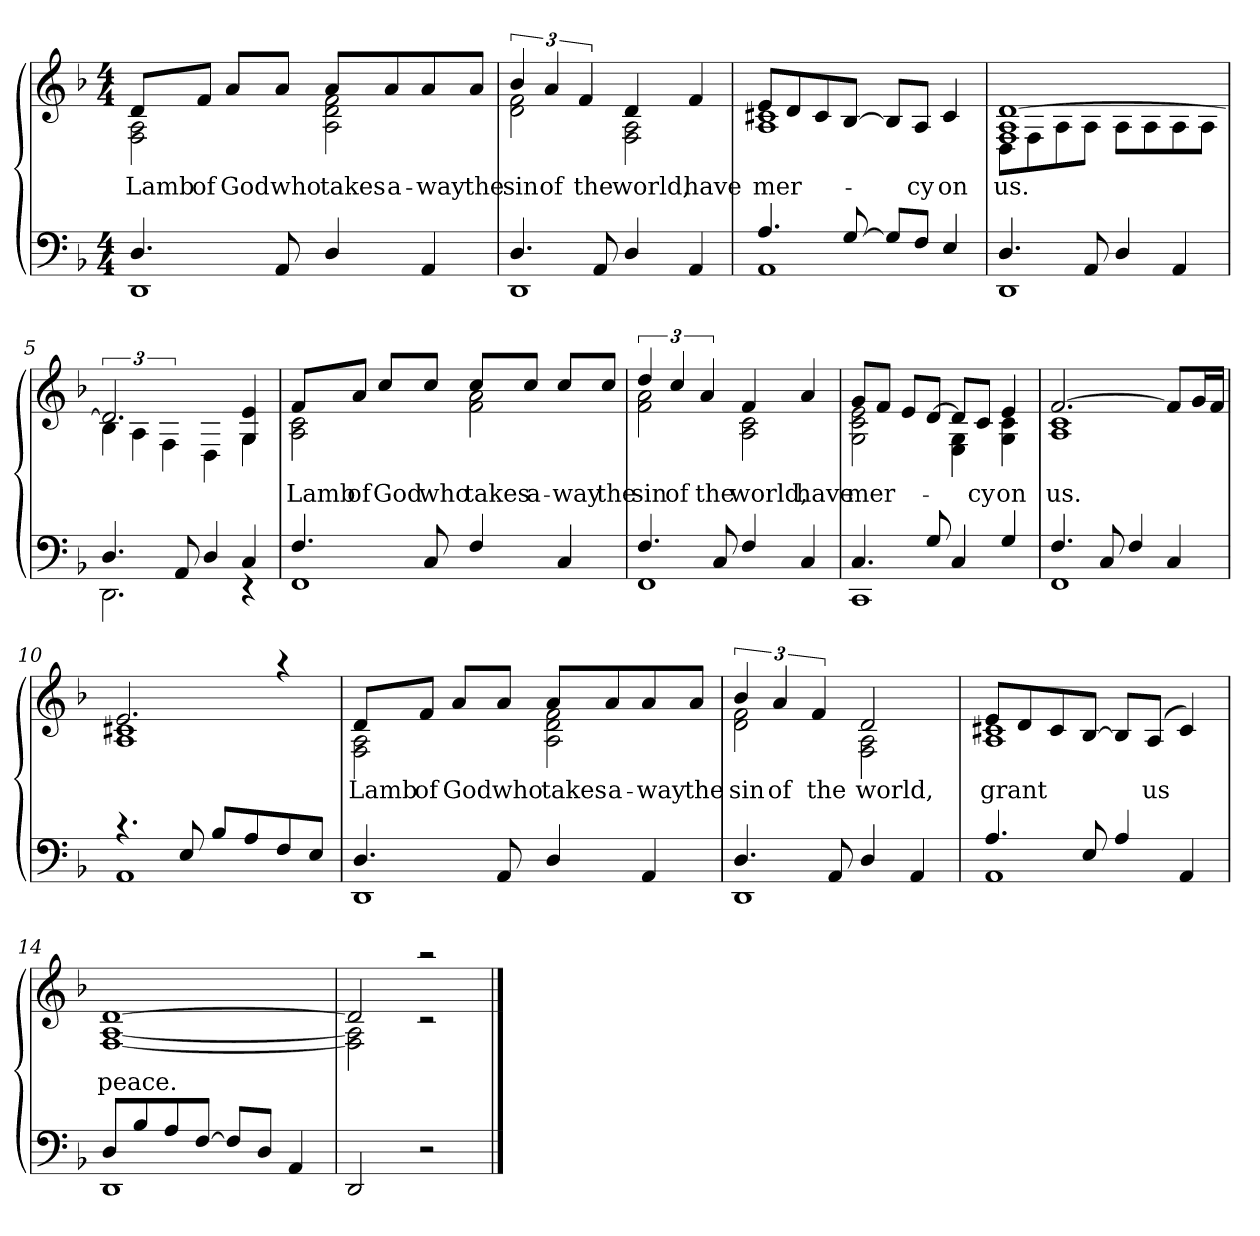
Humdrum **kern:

**kern	**kern	**text
*part1	*part1	*part1
*staff2	*staff1	*staff1
*clefF4	*clefG2	*
*k[b-]	*k[b-]	*
*F:	*F:	*
*M4/4	*M4/4	*
=1	=1	=1
*^	*	*
!	!	!	!LO:LY:b
*	*	*^	*
4.D/	1DD	8d/L	2F\ 2A\	Lamb
!	!	!	!	!LO:LY:b
.	.	8f/J	.	of
!	!	!	!	!LO:LY:b
.	.	8a/L	.	God
!	!	!	!	!LO:LY:b
8AA/	.	8a/J	.	who
!	!	!	!	!LO:LY:b
4D/	.	8a/L	2A\ 2d\ 2f\	takes
!	!	!	!	!LO:LY:b
.	.	8a/	.	a-
!	!	!	!	!LO:LY:b
4AA/	.	8a/	.	-way
!	!	!	!	!LO:LY:b
.	.	8a/J	.	the
=2	=2	=2	=2	=2
!	!	!	!	!LO:LY:b
4.D/	1DD	6b-/	2d\ 2f\	sin
!	!	!	!	!LO:LY:b
.	.	6a/	.	of
!	!	!	!	!LO:LY:b
.	.	6f/	.	the
8AA/	.	.	.	.
!	!	!	!	!LO:LY:b
4D/	.	4d/	2F\ 2A\	world,
!	!	!	!	!LO:LY:b
4AA/	.	4f/	.	have
=3	=3	=3	=3	=3
!	!	!	!	!LO:LY:b
4.A/	1AA	8e/L	1A 1c#X	mer-
.	.	8d/	.	.
.	.	8c#/	.	.
[>8G/	.	[>8B-/J	.	.
8G/L]	.	8B-/L]	.	.
!	!	!	!	!LO:LY:b
8F/J	.	8A/J	.	-cy
!	!	!	!	!LO:LY:b
4E/	.	4c#i/	.	on
!!LO:LB:g=z	!!
=4	=4	=4	=4	=4
!	!	!	!	!LO:LY:b
4.D/	1DD	1F 1A [>1d	8D\L	us.
.	.	.	8F\	.
.	.	.	8A\	.
8AA/	.	.	8A\J	.
4D/	.	.	8A\L	.
.	.	.	8A\	.
4AA/	.	.	8A\	.
.	.	.	8A\J	.
=5	=5	=5	=5	=5
4.D/	2.DD\	2.d/]	6B-\	.
.	.	.	6A\	.
.	.	.	6F\	.
8AA/	.	.	.	.
4D/	.	.	4D\	.
4C/	4rEE	4G/ 4e/	4G\	.
=6	=6	=6	=6	=6
!	!	!	!	!LO:LY:b
4.F/	1FF	8f/L	2A\ 2c\	Lamb
!	!	!	!	!LO:LY:b
.	.	8a/J	.	of
!	!	!	!	!LO:LY:b
.	.	8cc/L	.	God
!	!	!	!	!LO:LY:b
8C/	.	8cc/J	.	who
!	!	!	!	!LO:LY:b
4F/	.	8cc/L	2f\ 2a\	takes
!	!	!	!	!LO:LY:b
.	.	8cc/J	.	a-
!	!	!	!	!LO:LY:b
4C/	.	8cc/L	.	-way
!	!	!	!	!LO:LY:b
.	.	8cc/J	.	the
=7	=7	=7	=7	=7
!	!	!	!	!LO:LY:b
4.F/	1FF	6dd/	2f\ 2a\	sin
!	!	!	!	!LO:LY:b
.	.	6cc/	.	of
!	!	!	!	!LO:LY:b
.	.	6a/	.	the
8C/	.	.	.	.
!	!	!	!	!LO:LY:b
4F/	.	4f/	2A\ 2c\	world,
!	!	!	!	!LO:LY:b
4C/	.	4a/	.	have
!!LO:LB:g=z	!!
=8	=8	=8	=8	=8
!	!	!	!	!LO:LY:b
4.C/	1CC	8g/L	2G\ 2c\ 2e\	mer-
.	.	8f/J	.	.
.	.	8e/L	.	.
8G/	.	[>8d/J	.	.
4C/	.	8d/L]	4E\ 4G\	.
!	!	!	!	!LO:LY:b
.	.	8c/J	.	-cy
!	!	!	!	!LO:LY:b
4G/	.	4e/	4G\ 4c\	on
=9	=9	=9	=9	=9
!	!	!	!	!LO:LY:b
4.F/	1FF	[>2.f/	1A 1c	us.
8C/	.	.	.	.
4F/	.	.	.	.
4C/	.	8f/L]	.	.
.	.	16g/L	.	.
.	.	16f/JJ	.	.
=10	=10	=10	=10	=10
4.rc	1AA	2.e/	1A 1c#X	.
8E/	.	.	.	.
8B-/L	.	.	.	.
8A/	.	.	.	.
8F/	.	4raa	.	.
8E/J	.	.	.	.
=11	=11	=11	=11	=11
!	!	!	!	!LO:LY:b
4.D/	1DD	8d/L	2F\ 2A\	Lamb
!	!	!	!	!LO:LY:b
.	.	8f/J	.	of
!	!	!	!	!LO:LY:b
.	.	8a/L	.	God
!	!	!	!	!LO:LY:b
8AA/	.	8a/J	.	who
!	!	!	!	!LO:LY:b
4D/	.	8a/L	2A\ 2d\ 2f\	takes
!	!	!	!	!LO:LY:b
.	.	8a/	.	a-
!	!	!	!	!LO:LY:b
4AA/	.	8a/	.	-way
!	!	!	!	!LO:LY:b
.	.	8a/J	.	the
!!LO:LB:g=z	!!
=12	=12	=12	=12	=12
!	!	!	!	!LO:LY:b
4.D/	1DD	6b-/	2d\ 2f\	sin
!	!	!	!	!LO:LY:b
.	.	6a/	.	of
!	!	!	!	!LO:LY:b
.	.	6f/	.	the
8AA/	.	.	.	.
!	!	!	!	!LO:LY:b
4D/	.	2d/	2F\ 2A\	world,
4AA/	.	.	.	.
=13	=13	=13	=13	=13
!	!	!	!	!LO:LY:b
4.A/	1AA	8e/L	1A 1c#X	grant
.	.	8d/	.	.
.	.	8c#/	.	.
8E/	.	[>8B-/J	.	.
4A/	.	8B-/L]	.	.
!	!	!	!	!LO:LY:b
.	.	(>8A/J	.	us
4AA/	.	4c#/)	.	.
=14	=14	=14	=14	=14
!	!	!	!	!LO:LY:b
8D/L	1DD	[>1d	[<1F [<1A	peace.
8B-/	.	.	.	.
8A/	.	.	.	.
[>8F/J	.	.	.	.
8F/L]	.	.	.	.
8D/J	.	.	.	.
4AA/	.	.	.	.
*v	*v	*	*	*
=15	=15	=15	=15
2DD/	2d/]	2F\] 2A\]	.
2r	2raa	2rc	.
*	*v	*v	*
==	==	==
*-	*-	*-
